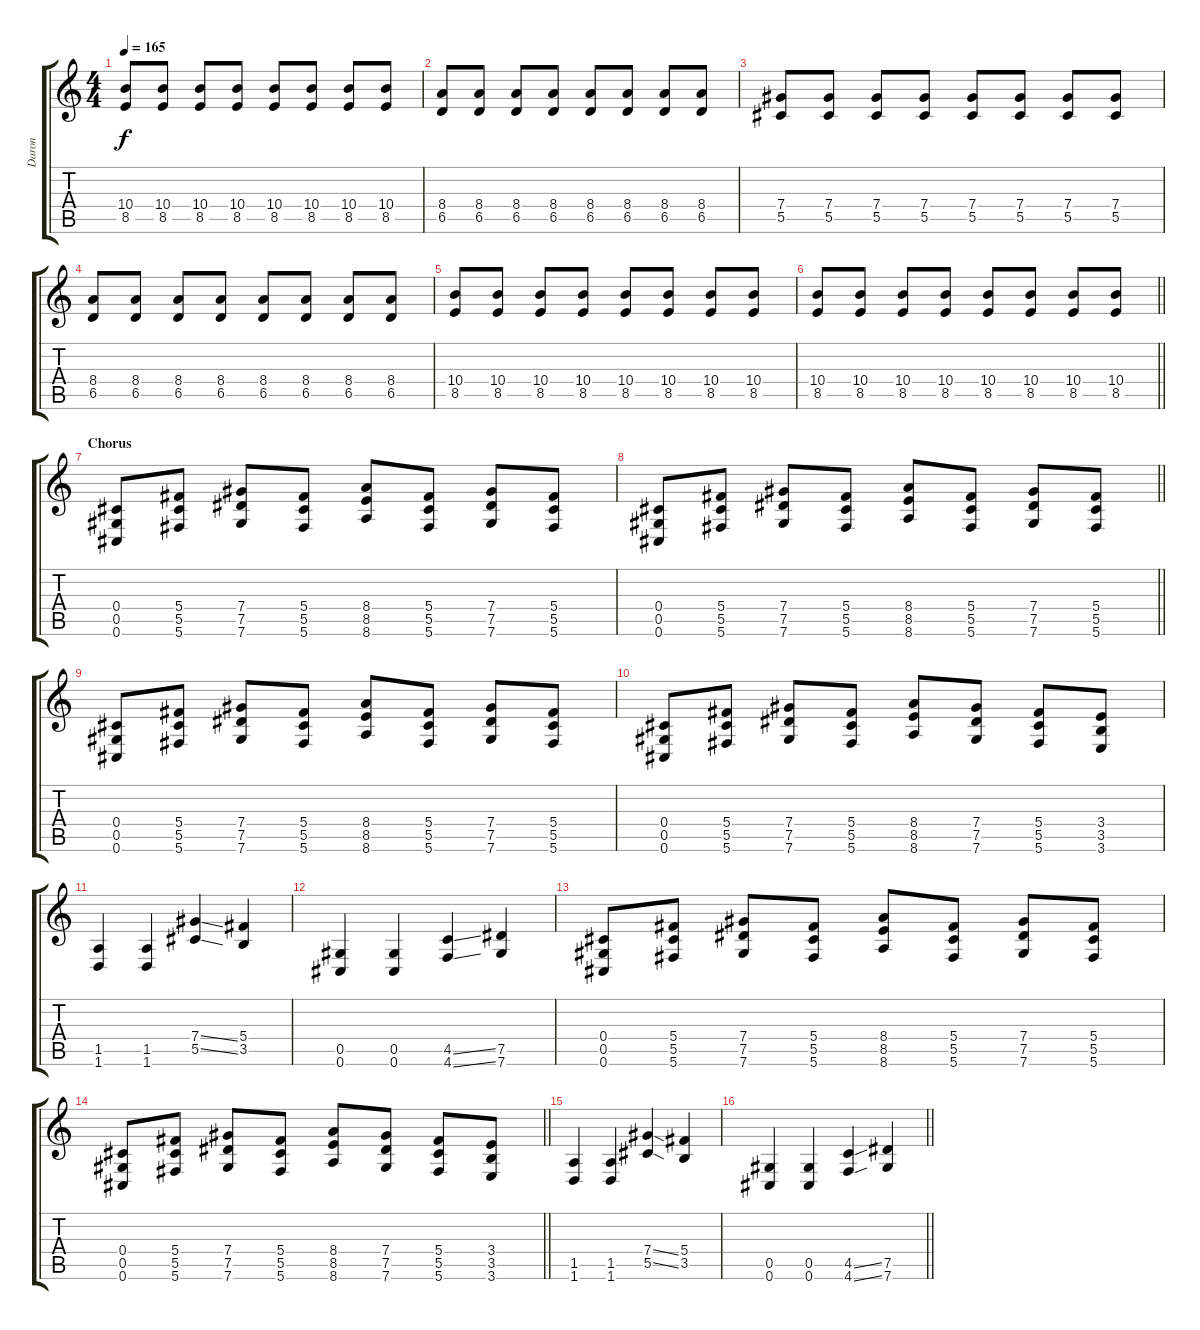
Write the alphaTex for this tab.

\track ("Daron" "Daron") {instrument distortionguitar}
\staff {score tabs}
\tuning (Eb4 Bb3 Gb3 Db3 Ab2 Db2) {hide}
\ts (4 4)
\tempo 165
\clef g2
\ks c
(10.4 8.5).8{dy f} (10.4 8.5).8 (10.4 8.5).8 (10.4 8.5).8 (10.4 8.5).8 (10.4 8.5).8 (10.4 8.5).8 (10.4 8.5).8 |
(8.4 6.5).8 (8.4 6.5).8 (8.4 6.5).8 (8.4 6.5).8 (8.4 6.5).8 (8.4 6.5).8 (8.4 6.5).8 (8.4 6.5).8 |
(7.4 5.5).8 (7.4 5.5).8 (7.4 5.5).8 (7.4 5.5).8 (7.4 5.5).8 (7.4 5.5).8 (7.4 5.5).8 (7.4 5.5).8 |
(8.4 6.5).8 (8.4 6.5).8 (8.4 6.5).8 (8.4 6.5).8 (8.4 6.5).8 (8.4 6.5).8 (8.4 6.5).8 (8.4 6.5).8 |
(10.4 8.5).8 (10.4 8.5).8 (10.4 8.5).8 (10.4 8.5).8 (10.4 8.5).8 (10.4 8.5).8 (10.4 8.5).8 (10.4 8.5).8 |
\barLineRight lightlight
(10.4 8.5).8 (10.4 8.5).8 (10.4 8.5).8 (10.4 8.5).8 (10.4 8.5).8 (10.4 8.5).8 (10.4 8.5).8 (10.4 8.5).8 |
\section ("" "Chorus")
(0.4 0.5 0.6).8 (5.4 5.5 5.6).8 (7.4 7.5 7.6).8 (5.4 5.5 5.6).8 (8.4 8.5 8.6).8 (5.4 5.5 5.6).8 (7.4 7.5 7.6).8 (5.4 5.5 5.6).8 |
\barLineRight lightlight
(0.4 0.5 0.6).8 (5.4 5.5 5.6).8 (7.4 7.5 7.6).8 (5.4 5.5 5.6).8 (8.4 8.5 8.6).8 (5.4 5.5 5.6).8 (7.4 7.5 7.6).8 (5.4 5.5 5.6).8 |
\section ("" "")
(0.4 0.5 0.6).8 (5.4 5.5 5.6).8 (7.4 7.5 7.6).8 (5.4 5.5 5.6).8 (8.4 8.5 8.6).8 (5.4 5.5 5.6).8 (7.4 7.5 7.6).8 (5.4 5.5 5.6).8 |
(0.4 0.5 0.6).8 (5.4 5.5 5.6).8 (7.4 7.5 7.6).8 (5.4 5.5 5.6).8 (8.4 8.5 8.6).8 (7.4 7.5 7.6).8 (5.4 5.5 5.6).8 (3.4 3.5 3.6).8 |
(1.5 1.6).4 (1.5 1.6).4 (7.4{ss} 5.5{ss}).4 (5.4 3.5).4 |
(0.5 0.6).4 (0.5 0.6).4 (4.5{ss} 4.6{ss}).4 (7.5 7.6).4 |
(0.4 0.5 0.6).8 (5.4 5.5 5.6).8 (7.4 7.5 7.6).8 (5.4 5.5 5.6).8 (8.4 8.5 8.6).8 (5.4 5.5 5.6).8 (7.4 7.5 7.6).8 (5.4 5.5 5.6).8 |
\barLineRight lightlight
(0.4 0.5 0.6).8 (5.4 5.5 5.6).8 (7.4 7.5 7.6).8 (5.4 5.5 5.6).8 (8.4 8.5 8.6).8 (7.4 7.5 7.6).8 (5.4 5.5 5.6).8 (3.4 3.5 3.6).8 |
(1.5 1.6).4 (1.5 1.6).4 (7.4{ss} 5.5{ss}).4 (5.4 3.5).4 |
\barLineRight lightlight
(0.5 0.6).4 (0.5 0.6).4 (4.5{ss} 4.6{ss}).4 (7.5 7.6).4
